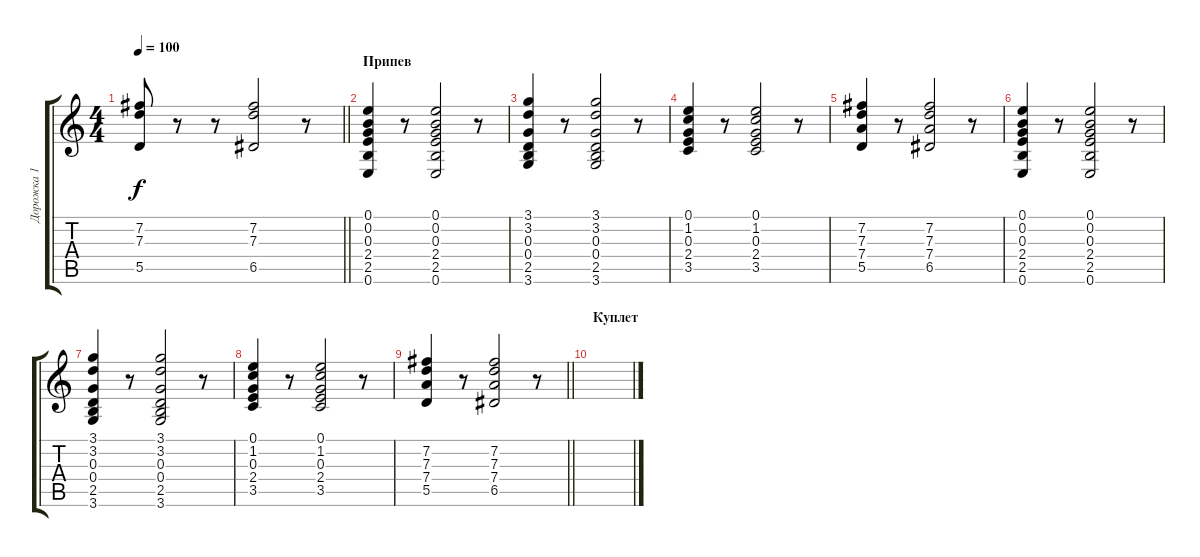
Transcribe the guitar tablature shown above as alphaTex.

\track ("Дорожка 1" "Дорожка 1") {instrument acousticguitarsteel}
\staff {score tabs}
\tuning (E4 B3 G3 D3 A2 E2) {hide}
\ts (4 4)
\tempo 100
\clef g2
\barLineRight lightlight
\ks c
(7.2 7.3 5.5).8{dy f} r.8 r.8 (7.2 7.3 6.5).2 r.8 |
\section ("" "Припев")
(0.1 0.2 0.3 2.4 2.5 0.6).4 r.8 (0.1 0.2 0.3 2.4 2.5 0.6).2 r.8 |
(3.1 3.2 0.3 0.4 2.5 3.6).4 r.8 (3.1 3.2 0.3 0.4 2.5 3.6).2 r.8 |
(0.1 1.2 0.3 2.4 3.5).4 r.8 (0.1 1.2 0.3 2.4 3.5).2 r.8 |
(7.2 7.3 7.4 5.5).4 r.8 (7.2 7.3 7.4 6.5).2 r.8 |
(0.1 0.2 0.3 2.4 2.5 0.6).4 r.8 (0.1 0.2 0.3 2.4 2.5 0.6).2 r.8 |
(3.1 3.2 0.3 0.4 2.5 3.6).4 r.8 (3.1 3.2 0.3 0.4 2.5 3.6).2 r.8 |
(0.1 1.2 0.3 2.4 3.5).4 r.8 (0.1 1.2 0.3 2.4 3.5).2 r.8 |
\barLineRight lightlight
(7.2 7.3 7.4 5.5).4 r.8 (7.2 7.3 7.4 6.5).2 r.8 |
\section ("" "Куплет")
